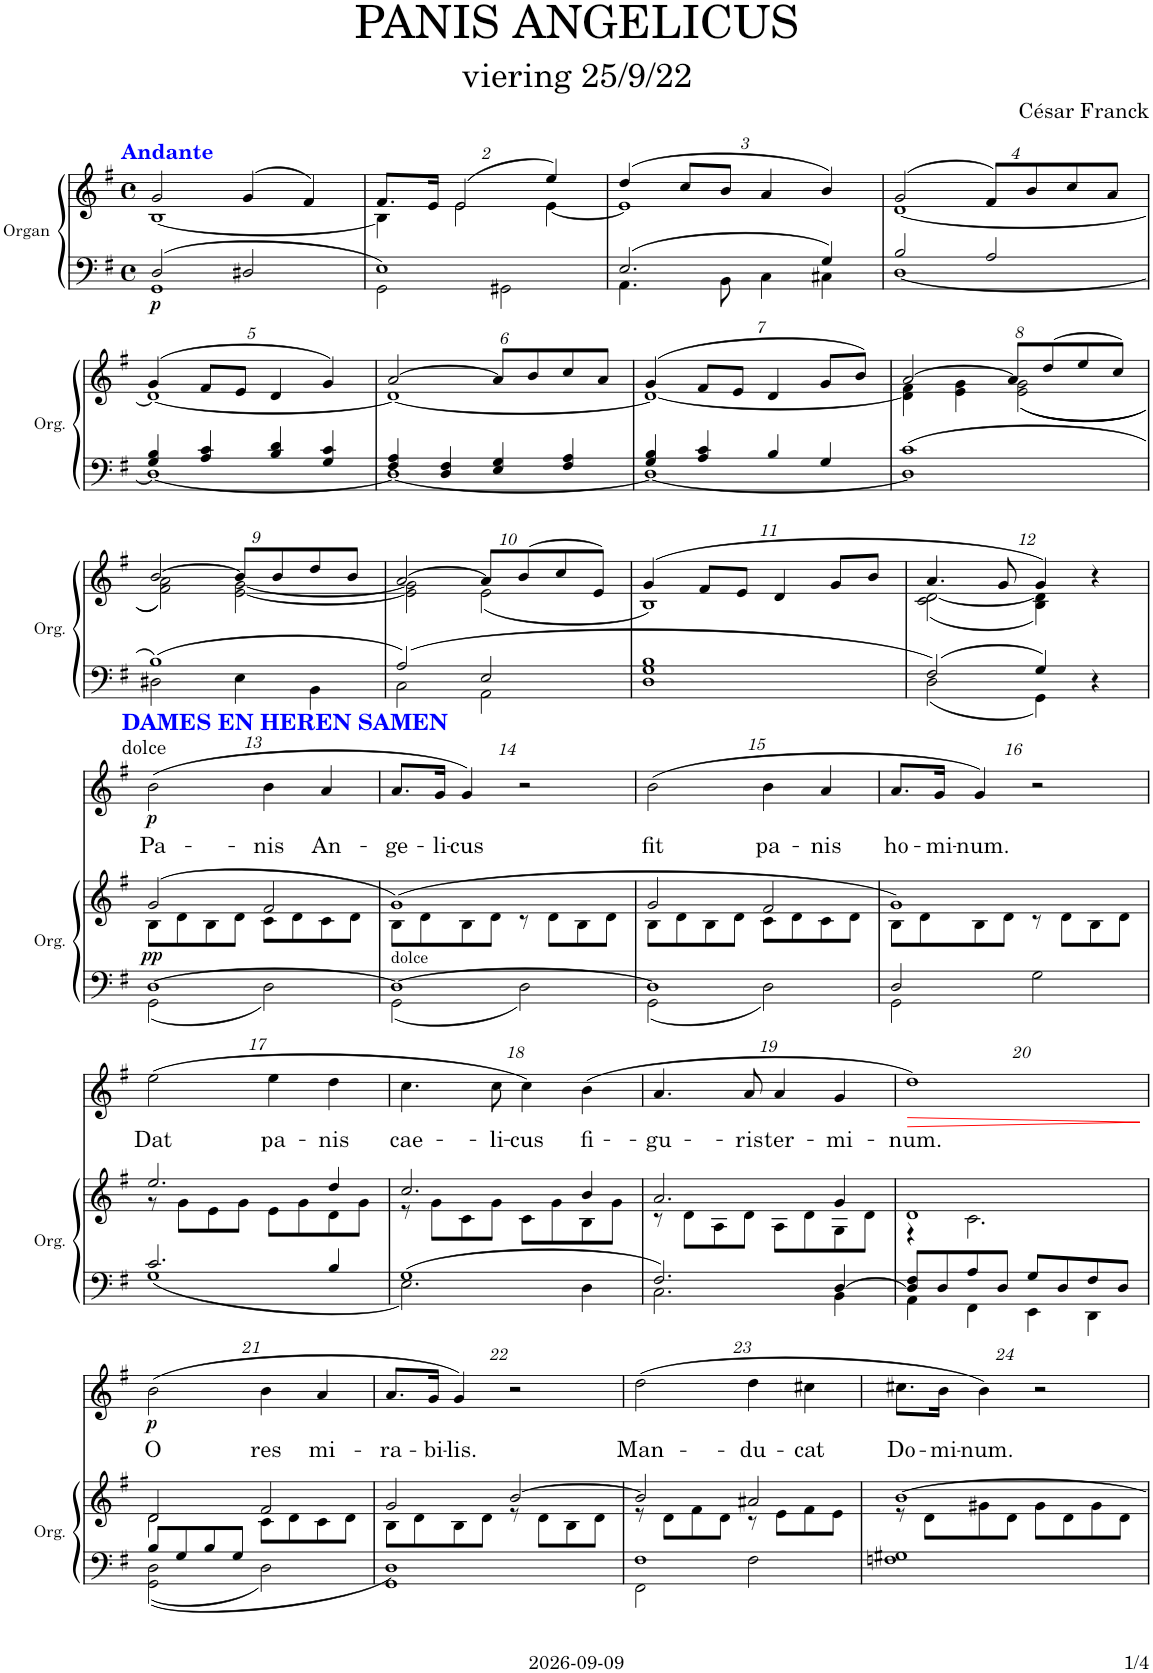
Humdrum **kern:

**kern	**kern	**dynam	**kern	**kern	**kern	**text	**dynam	**kern	**text	**dynam	**kern	**text	**dynam	**kern	**text	**dynam	**kern	**text	**dynam
*part8	*part8	*part8	*part7	*part6	*part5	*part5	*part5	*part4	*part4	*part4	*part3	*part3	*part3	*part2	*part2	*part2	*part1	*part1	*part1
*staff9	*staff8	*staff8/9	*staff7	*staff6	*staff5	*staff5	*staff5	*staff4	*staff4	*staff4	*staff3	*staff3	*staff3	*staff2	*staff2	*staff2	*staff1	*staff1	*staff1
*I"Organ	*	*	*I"HEREN	*I"DAMES	*I"Tenor	*	*	*I"Tenor	*	*	*I"Sopraan	*	*	*I"Soprano	*	*	*I"Stem	*	*
*I'Org.	*	*	*I'HEREN	*I'DAMES	*I'T.	*	*	*I'T.	*	*	*I'Sop.	*	*	*I'S.	*	*	*	*	*
*	*	*	*	*	*stria5	*	*	*stria5	*	*	*stria5	*	*	*stria5	*	*	*	*	*
*clefF4	*clefG2	*	*clefGv2	*clefG2	*clefGv2	*	*	*clefGv2	*	*	*clefG2	*	*	*clefG2	*	*	*clefG2	*	*
*k[f#]	*k[f#]	*	*k[f#]	*k[f#]	*k[f#]	*	*	*k[f#]	*	*	*k[f#]	*	*	*k[f#]	*	*	*k[f#]	*	*
*M4/4	*M4/4	*	*M4/4	*M4/4	*M4/4	*	*	*M4/4	*	*	*M4/4	*	*	*M4/4	*	*	*M4/4	*	*
*met(c)	*met(c)	*	*met(c)	*met(c)	*met(c)	*	*	*met(c)	*	*	*met(c)	*	*	*met(c)	*	*	*met(c)	*	*
=1	=1	=1	=1	=1	=1	=1	=1	=1	=1	=1	=1	=1	=1	=1	=1	=1	=1	=1	=1
*^	*^	*	*	*	*	*	*	*	*	*	*	*	*	*	*	*	*	*	*
!	!	!	!	!	!	!	!	!	!	!	!	!	!	!	!	!	!	!	!LO:TX:a:B:color=#0000FF:t=Andante	!	!
!	!	!	!	!LO:DY:b=2	!	!	!	!	!	!	!	!	!	!	!	!	!	!	!	!	!
2D/	1GG	2g/	[1B	p	1r	1r	1r	.	.	1r	.	.	1r	.	.	1r	.	.	1r	.	.
2D#X/	.	(4g/	.	.	.	.	.	.	.	.	.	.	.	.	.	.	.	.	.	.	.
.	.	4f#/)	.	.	.	.	.	.	.	.	.	.	.	.	.	.	.	.	.	.	.
=2	=2	=2	=2	=2	=2	=2	=2	=2	=2	=2	=2	=2	=2	=2	=2	=2	=2	=2	=2	=2	=2
1E	2GG\	8.f#/L	4B\]	.	1r	1r	1r	.	.	1r	.	.	1r	.	.	1r	.	.	1r	.	.
.	.	16e/Jk	.	.	.	.	.	.	.	.	.	.	.	.	.	.	.	.	.	.	.
.	.	(2e/	2e\	.	.	.	.	.	.	.	.	.	.	.	.	.	.	.	.	.	.
.	2GG#X\	.	.	.	.	.	.	.	.	.	.	.	.	.	.	.	.	.	.	.	.
.	.	4ee/)	[4e\	.	.	.	.	.	.	.	.	.	.	.	.	.	.	.	.	.	.
=3	=3	=3	=3	=3	=3	=3	=3	=3	=3	=3	=3	=3	=3	=3	=3	=3	=3	=3	=3	=3	=3
2.E/	4.AA\	(4dd/	1e]	.	1r	1r	1r	.	.	1r	.	.	1r	.	.	1r	.	.	1r	.	.
.	.	8cc/L	.	.	.	.	.	.	.	.	.	.	.	.	.	.	.	.	.	.	.
.	8BB\	8b/J	.	.	.	.	.	.	.	.	.	.	.	.	.	.	.	.	.	.	.
.	4C\	4a/	.	.	.	.	.	.	.	.	.	.	.	.	.	.	.	.	.	.	.
4G/	4C#X\	4b/)	.	.	.	.	.	.	.	.	.	.	.	.	.	.	.	.	.	.	.
=4	=4	=4	=4	=4	=4	=4	=4	=4	=4	=4	=4	=4	=4	=4	=4	=4	=4	=4	=4	=4	=4
2B/	[1D	(2g/	[1d	.	1r	1r	1r	.	.	1r	.	.	1r	.	.	1r	.	.	1r	.	.
2A/	.	8f#/L)	.	.	.	.	.	.	.	.	.	.	.	.	.	.	.	.	.	.	.
.	.	8b/	.	.	.	.	.	.	.	.	.	.	.	.	.	.	.	.	.	.	.
.	.	8cc/	.	.	.	.	.	.	.	.	.	.	.	.	.	.	.	.	.	.	.
.	.	8a/J	.	.	.	.	.	.	.	.	.	.	.	.	.	.	.	.	.	.	.
!!LO:LB:g=z
=5	=5	=5	=5	=5	=5	=5	=5	=5	=5	=5	=5	=5	=5	=5	=5	=5	=5	=5	=5	=5	=5
4G/ 4B/	1D_	(4g/	1d_	.	1r	1r	1r	.	.	1r	.	.	1r	.	.	1r	.	.	1r	.	.
4A/ 4c/	.	8f#/L	.	.	.	.	.	.	.	.	.	.	.	.	.	.	.	.	.	.	.
.	.	8e/J	.	.	.	.	.	.	.	.	.	.	.	.	.	.	.	.	.	.	.
4B/ 4d/	.	4d/	.	.	.	.	.	.	.	.	.	.	.	.	.	.	.	.	.	.	.
4G/ 4c/	.	4g/)	.	.	.	.	.	.	.	.	.	.	.	.	.	.	.	.	.	.	.
=6	=6	=6	=6	=6	=6	=6	=6	=6	=6	=6	=6	=6	=6	=6	=6	=6	=6	=6	=6	=6	=6
4F#/ 4A/	1D_	[2a/	1d_	.	1r	1r	1r	.	.	1r	.	.	1r	.	.	1r	.	.	1r	.	.
4D/ 4F#/	.	.	.	.	.	.	.	.	.	.	.	.	.	.	.	.	.	.	.	.	.
4E/ 4G/	.	8a/L]	.	.	.	.	.	.	.	.	.	.	.	.	.	.	.	.	.	.	.
.	.	8b/	.	.	.	.	.	.	.	.	.	.	.	.	.	.	.	.	.	.	.
4F#/ 4A/	.	8cc/	.	.	.	.	.	.	.	.	.	.	.	.	.	.	.	.	.	.	.
.	.	8a/J	.	.	.	.	.	.	.	.	.	.	.	.	.	.	.	.	.	.	.
=7	=7	=7	=7	=7	=7	=7	=7	=7	=7	=7	=7	=7	=7	=7	=7	=7	=7	=7	=7	=7	=7
4G/ 4B/	1D_	(4g/	1d_	.	1r	1r	1r	.	.	1r	.	.	1r	.	.	1r	.	.	1r	.	.
4A/ 4c/	.	8f#/L	.	.	.	.	.	.	.	.	.	.	.	.	.	.	.	.	.	.	.
.	.	8e/J	.	.	.	.	.	.	.	.	.	.	.	.	.	.	.	.	.	.	.
4B/	.	4d/	.	.	.	.	.	.	.	.	.	.	.	.	.	.	.	.	.	.	.
4G/	.	8g/L	.	.	.	.	.	.	.	.	.	.	.	.	.	.	.	.	.	.	.
.	.	8b/J)	.	.	.	.	.	.	.	.	.	.	.	.	.	.	.	.	.	.	.
=8	=8	=8	=8	=8	=8	=8	=8	=8	=8	=8	=8	=8	=8	=8	=8	=8	=8	=8	=8	=8	=8
1c	1D]	[2a/	4d\] 4f#\	.	1r	1r	1r	.	.	1r	.	.	1r	.	.	1r	.	.	1r	.	.
.	.	.	4e\ 4g\	.	.	.	.	.	.	.	.	.	.	.	.	.	.	.	.	.	.
.	.	8a/L]	(<(2e\ 2g\	.	.	.	.	.	.	.	.	.	.	.	.	.	.	.	.	.	.
.	.	(8dd/	.	.	.	.	.	.	.	.	.	.	.	.	.	.	.	.	.	.	.
.	.	8ee/	.	.	.	.	.	.	.	.	.	.	.	.	.	.	.	.	.	.	.
.	.	8cc/J)	.	.	.	.	.	.	.	.	.	.	.	.	.	.	.	.	.	.	.
!!LO:LB:g=z
=9	=9	=9	=9	=9	=9	=9	=9	=9	=9	=9	=9	=9	=9	=9	=9	=9	=9	=9	=9	=9	=9
1B	2D#X\	[2b/	2f#\ 2a\))	.	1r	1r	1r	.	.	1r	.	.	1r	.	.	1r	.	.	1r	.	.
.	4E\	8b/L]	[2e\ [2g\	.	.	.	.	.	.	.	.	.	.	.	.	.	.	.	.	.	.
.	.	8b/	.	.	.	.	.	.	.	.	.	.	.	.	.	.	.	.	.	.	.
.	4BB\	8dd/	.	.	.	.	.	.	.	.	.	.	.	.	.	.	.	.	.	.	.
.	.	8b/J	.	.	.	.	.	.	.	.	.	.	.	.	.	.	.	.	.	.	.
=10	=10	=10	=10	=10	=10	=10	=10	=10	=10	=10	=10	=10	=10	=10	=10	=10	=10	=10	=10	=10	=10
2A/	2C\	[2a/	2e\] 2g\]	.	1r	1r	1r	.	.	1r	.	.	1r	.	.	1r	.	.	1r	.	.
2E/	2AA\	8a/L]	(2e\	.	.	.	.	.	.	.	.	.	.	.	.	.	.	.	.	.	.
.	.	(8b/	.	.	.	.	.	.	.	.	.	.	.	.	.	.	.	.	.	.	.
.	.	8cc/	.	.	.	.	.	.	.	.	.	.	.	.	.	.	.	.	.	.	.
.	.	8e/J)	.	.	.	.	.	.	.	.	.	.	.	.	.	.	.	.	.	.	.
=11	=11	=11	=11	=11	=11	=11	=11	=11	=11	=11	=11	=11	=11	=11	=11	=11	=11	=11	=11	=11	=11
1G 1B	1D	(4g/	1B)	.	1r	1r	1r	.	.	1r	.	.	1r	.	.	1r	.	.	1r	.	.
.	.	8f#/L	.	.	.	.	.	.	.	.	.	.	.	.	.	.	.	.	.	.	.
.	.	8e/J	.	.	.	.	.	.	.	.	.	.	.	.	.	.	.	.	.	.	.
.	.	4d/	.	.	.	.	.	.	.	.	.	.	.	.	.	.	.	.	.	.	.
.	.	8g/L	.	.	.	.	.	.	.	.	.	.	.	.	.	.	.	.	.	.	.
.	.	8b/J	.	.	.	.	.	.	.	.	.	.	.	.	.	.	.	.	.	.	.
=12	=12	=12	=12	=12	=12	=12	=12	=12	=12	=12	=12	=12	=12	=12	=12	=12	=12	=12	=12	=12	=12
2F#/	2D\	4.a/	(2c\ [2d\	.	1r	1r	1r	.	.	1r	.	.	1r	.	.	1r	.	.	1r	.	.
.	.	8g/	.	.	.	.	.	.	.	.	.	.	.	.	.	.	.	.	.	.	.
4G/	4GG\	4g/)	4B\ 4d\])	.	.	.	.	.	.	.	.	.	.	.	.	.	.	.	.	.	.
4r	4ryy	4r	4ryy	.	.	.	.	.	.	.	.	.	.	.	.	.	.	.	.	.	.
!!LO:LB:g=z
=13	=13	=13	=13	=13	=13	=13	=13	=13	=13	=13	=13	=13	=13	=13	=13	=13	=13	=13	=13	=13	=13
!	!	!	!	!	!	!	!	!	!	!	!	!	!	!	!	!	!	!	!LO:TX:a:t=dolce	!	!
!	!	!	!	!	!	!	!	!	!	!	!	!	!	!	!	!	!	!	!LO:TX:a:B:color=#0000FF:t=DAMES EN HEREN SAMEN	!	!
!	!	!	!	!	!	!	!	!	!	!	!	!	!	!	!	!LO:TX:a:t=dolce	!	!	!	!	!
!	!	!	!	!	!	!	!	!	!	!	!	!	!LO:TX:a:t=dolce	!	!	!	!	!	!	!	!
!	!	!	!	!	!	!	!	!	!	!LO:TX:a:t=dolce	!	!	!	!	!	!	!	!	!	!	!
!	!	!	!	!	!	!	!LO:TX:a:t=dolce	!	!	!	!	!	!	!	!	!	!	!	!	!	!
!	!	!	!	!LO:DY:a=2	!	!	!	!	!LO:DY:b	!	!	!LO:DY:b	!	!	!LO:DY:b	!	!	!LO:DY:b	!	!LO:LY:b	!LO:DY:b
[1D	2GG\	(2g/	8B\L	pp	1r	1r	(2B	Pa-	p	(2B	Pa-	p	(2b	Pa-	p	(2b	Pa-	p	(2b\	Pa-	p
.	.	.	8d\	.	.	.	.	.	.	.	.	.	.	.	.	.	.	.	.	.	.
.	.	.	8B\	.	.	.	.	.	.	.	.	.	.	.	.	.	.	.	.	.	.
.	.	.	8d\J	.	.	.	.	.	.	.	.	.	.	.	.	.	.	.	.	.	.
!	!	!	!	!	!	!	!	!	!	!	!	!	!	!	!	!	!	!	!	!LO:LY:b	!
.	2D\	2f#/	8c\L	.	.	.	4B	-nis	.	4B	-nis	.	4b	-nis	.	4b	-nis	.	4b\	-nis	.
.	.	.	8d\	.	.	.	.	.	.	.	.	.	.	.	.	.	.	.	.	.	.
!	!	!	!	!	!	!	!	!	!	!	!	!	!	!	!	!	!	!	!	!LO:LY:b	!
.	.	.	8c\	.	.	.	4A	An-	.	4A	An-	.	4a	An-	.	4a	An-	.	4a/	An-	.
.	.	.	8d\J	.	.	.	.	.	.	.	.	.	.	.	.	.	.	.	.	.	.
=14	=14	=14	=14	=14	=14	=14	=14	=14	=14	=14	=14	=14	=14	=14	=14	=14	=14	=14	=14	=14	=14
!LO:TX:a:t=dolce	!	!	!	!	!	!	!	!	!	!	!	!	!	!	!	!	!	!	!	!	!
!	!	!	!	!	!	!	!	!	!	!	!	!	!	!	!	!	!	!	!	!LO:LY:b	!
1D_	2GG\	(1g)	8B\L	.	1r	1r	8.A/L	-ge-	.	8.A/L	-ge-	.	8.a/L	-ge-	.	8.a/L	-ge-	.	8.a/L	-ge-	.
.	.	.	8d\	.	.	.	.	.	.	.	.	.	.	.	.	.	.	.	.	.	.
!	!	!	!	!	!	!	!	!	!	!	!	!	!	!	!	!	!	!	!	!LO:LY:b	!
.	.	.	.	.	.	.	16G/Jk	-li-	.	16G/Jk	-li-	.	16g/Jk	-li-	.	16g/Jk	-li-	.	16g/Jk	-li-	.
!	!	!	!	!	!	!	!	!	!	!	!	!	!	!	!	!	!	!	!	!LO:LY:b	!
.	.	.	8B\	.	.	.	4G)	-cus	.	4G)	-cus	.	4g)	-cus	.	4g)	-cus	.	4g/)	-cus	.
.	.	.	8d\J	.	.	.	.	.	.	.	.	.	.	.	.	.	.	.	.	.	.
.	2D\	.	8r	.	.	.	2r	.	.	2r	.	.	2r	.	.	2r	.	.	2r	.	.
.	.	.	8d\L	.	.	.	.	.	.	.	.	.	.	.	.	.	.	.	.	.	.
.	.	.	8B\	.	.	.	.	.	.	.	.	.	.	.	.	.	.	.	.	.	.
.	.	.	8d\J	.	.	.	.	.	.	.	.	.	.	.	.	.	.	.	.	.	.
=15	=15	=15	=15	=15	=15	=15	=15	=15	=15	=15	=15	=15	=15	=15	=15	=15	=15	=15	=15	=15	=15
!	!	!	!	!	!	!	!	!	!	!	!	!	!	!	!	!	!	!	!	!LO:LY:b	!
1D]	2GG\	2g/	8B\L	.	1r	1r	(2B	fit	.	(2B	fit	.	(2b	fit	.	(2b	fit	.	(2b\	fit	.
.	.	.	8d\	.	.	.	.	.	.	.	.	.	.	.	.	.	.	.	.	.	.
.	.	.	8B\	.	.	.	.	.	.	.	.	.	.	.	.	.	.	.	.	.	.
.	.	.	8d\J	.	.	.	.	.	.	.	.	.	.	.	.	.	.	.	.	.	.
!	!	!	!	!	!	!	!	!	!	!	!	!	!	!	!	!	!	!	!	!LO:LY:b	!
.	2D\	2f#/	8c\L	.	.	.	4B	pa-	.	4B	pa-	.	4b	pa-	.	4b	pa-	.	4b\	pa-	.
.	.	.	8d\	.	.	.	.	.	.	.	.	.	.	.	.	.	.	.	.	.	.
!	!	!	!	!	!	!	!	!	!	!	!	!	!	!	!	!	!	!	!	!LO:LY:b	!
.	.	.	8c\	.	.	.	4A	-nis	.	4A	-nis	.	4a	-nis	.	4a	-nis	.	4a/	-nis	.
.	.	.	8d\J	.	.	.	.	.	.	.	.	.	.	.	.	.	.	.	.	.	.
=16	=16	=16	=16	=16	=16	=16	=16	=16	=16	=16	=16	=16	=16	=16	=16	=16	=16	=16	=16	=16	=16
!	!	!	!	!	!	!	!	!	!	!	!	!	!	!	!	!	!	!	!	!LO:LY:b	!
2D/	2GG\	1g)	8B\L	.	1r	1r	8.A/L	ho-	.	8.A/L	ho-	.	8.a/L	ho-	.	8.a/L	ho-	.	8.a/L	ho-	.
.	.	.	8d\	.	.	.	.	.	.	.	.	.	.	.	.	.	.	.	.	.	.
!	!	!	!	!	!	!	!	!	!	!	!	!	!	!	!	!	!	!	!	!LO:LY:b	!
.	.	.	.	.	.	.	16G/Jk	-mi-	.	16G/Jk	-mi-	.	16g/Jk	-mi-	.	16g/Jk	-mi-	.	16g/Jk	-mi-	.
!	!	!	!	!	!	!	!	!	!	!	!	!	!	!	!	!	!	!	!	!LO:LY:b	!
.	.	.	8B\	.	.	.	4G)	-num.	.	4G)	-num.	.	4g)	-num.	.	4g)	-num.	.	4g/)	-num.	.
.	.	.	8d\J	.	.	.	.	.	.	.	.	.	.	.	.	.	.	.	.	.	.
2G\	2ryy	.	8r	.	.	.	2r	.	.	2r	.	.	2r	.	.	2r	.	.	2r	.	.
.	.	.	8d\L	.	.	.	.	.	.	.	.	.	.	.	.	.	.	.	.	.	.
.	.	.	8B\	.	.	.	.	.	.	.	.	.	.	.	.	.	.	.	.	.	.
.	.	.	8d\J	.	.	.	.	.	.	.	.	.	.	.	.	.	.	.	.	.	.
!!LO:LB:g=z
=17	=17	=17	=17	=17	=17	=17	=17	=17	=17	=17	=17	=17	=17	=17	=17	=17	=17	=17	=17	=17	=17
!	!	!	!	!	!	!	!	!	!	!	!	!	!	!	!	!	!	!	!	!LO:LY:b	!
2.c/	1G	2.ee/	8r	.	1r	1r	(2e	Dat	.	(2e	Dat	.	(2ee	Dat	.	(2ee	Dat	.	(2ee\	Dat	.
.	.	.	8g\L	.	.	.	.	.	.	.	.	.	.	.	.	.	.	.	.	.	.
.	.	.	8e\	.	.	.	.	.	.	.	.	.	.	.	.	.	.	.	.	.	.
.	.	.	8g\J	.	.	.	.	.	.	.	.	.	.	.	.	.	.	.	.	.	.
!	!	!	!	!	!	!	!	!	!	!	!	!	!	!	!	!	!	!	!	!LO:LY:b	!
.	.	.	8e\L	.	.	.	4e	pa-	.	4e	pa-	.	4ee	pa-	.	4ee	pa-	.	4ee\	pa-	.
.	.	.	8g\	.	.	.	.	.	.	.	.	.	.	.	.	.	.	.	.	.	.
!	!	!	!	!	!	!	!	!	!	!	!	!	!	!	!	!	!	!	!	!LO:LY:b	!
4B/	.	4dd/	8d\	.	.	.	4d	-nis	.	4d	-nis	.	4dd	-nis	.	4dd	-nis	.	4dd\	-nis	.
.	.	.	8g\J	.	.	.	.	.	.	.	.	.	.	.	.	.	.	.	.	.	.
=18	=18	=18	=18	=18	=18	=18	=18	=18	=18	=18	=18	=18	=18	=18	=18	=18	=18	=18	=18	=18	=18
!	!	!	!	!	!	!	!	!	!	!	!	!	!	!	!	!	!	!	!	!LO:LY:b	!
1G	2.E\	2.cc/	8r	.	1r	1r	4.c	cae-	.	4.c	cae-	.	4.cc	cae-	.	4.cc	cae-	.	4.cc\	cae-	.
.	.	.	8g\L	.	.	.	.	.	.	.	.	.	.	.	.	.	.	.	.	.	.
.	.	.	8c\	.	.	.	.	.	.	.	.	.	.	.	.	.	.	.	.	.	.
!	!	!	!	!	!	!	!	!	!	!	!	!	!	!	!	!	!	!	!	!LO:LY:b	!
.	.	.	8g\J	.	.	.	8c	-li-	.	8c	-li-	.	8cc	-li-	.	8cc	-li-	.	8cc\	-li-	.
!	!	!	!	!	!	!	!	!	!	!	!	!	!	!	!	!	!	!	!	!LO:LY:b	!
.	.	.	8c\L	.	.	.	4c)	-cus	.	4c)	-cus	.	4cc)	-cus	.	4cc)	-cus	.	4cc\)	-cus	.
.	.	.	8g\	.	.	.	.	.	.	.	.	.	.	.	.	.	.	.	.	.	.
!	!	!	!	!	!	!	!	!	!	!	!	!	!	!	!	!	!	!	!	!LO:LY:b	!
.	4D\	4b/	8B\	.	.	.	(4B	fi-	.	(4B	fi-	.	(4b	fi-	.	(4b	fi-	.	(4b\	fi-	.
.	.	.	8g\J	.	.	.	.	.	.	.	.	.	.	.	.	.	.	.	.	.	.
=19	=19	=19	=19	=19	=19	=19	=19	=19	=19	=19	=19	=19	=19	=19	=19	=19	=19	=19	=19	=19	=19
!	!	!	!	!	!	!	!	!	!	!	!	!	!	!	!	!	!	!	!	!LO:LY:b	!
2.F#/	2.C\	2.a/	8r	.	1r	1r	4.A	-gu-	.	4.A	-gu-	.	4.a	-gu-	.	4.a	-gu-	.	4.a/	-gu-	.
.	.	.	8d\L	.	.	.	.	.	.	.	.	.	.	.	.	.	.	.	.	.	.
.	.	.	8A\	.	.	.	.	.	.	.	.	.	.	.	.	.	.	.	.	.	.
!	!	!	!	!	!	!	!	!	!	!	!	!	!	!	!	!	!	!	!	!LO:LY:b	!
.	.	.	8d\J	.	.	.	8A	-ris	.	8A	-ris	.	8a	-ris	.	8a	-ris	.	8a/	-ris	.
!	!	!	!	!	!	!	!	!	!	!	!	!	!	!	!	!	!	!	!	!LO:LY:b	!
.	.	.	8A\L	.	.	.	4A	ter-	.	4A	ter-	.	4a	ter-	.	4a	ter-	.	4a/	ter-	.
.	.	.	8d\	.	.	.	.	.	.	.	.	.	.	.	.	.	.	.	.	.	.
!	!	!	!	!	!	!	!	!	!	!	!	!	!	!	!	!	!	!	!	!LO:LY:b	!
[4D/	4BB\	4g/	8G\	.	.	.	4G	-mi-	.	4G	-mi-	.	4g	-mi-	.	4g	-mi-	.	4g/	-mi-	.
.	.	.	8d\J	.	.	.	.	.	.	.	.	.	.	.	.	.	.	.	.	.	.
=20	=20	=20	=20	=20	=20	=20	=20	=20	=20	=20	=20	=20	=20	=20	=20	=20	=20	=20	=20	=20	=20
!	!	!	!	!	!	!	!	!	!LO:HP:b	!	!	!LO:HP:b	!	!	!LO:HP:b	!	!	!LO:HP:b	!	!LO:LY:b	!LO:HP:b
8D/] 8F#/L	4AA\	1d	4r	.	1r	1r	1d)	-num.	>	1d)	-num.	>	1dd)	-num.	>	1dd)	-num.	>	1dd)	-num.	>
8D/	.	.	.	.	.	.	.	.	.	.	.	.	.	.	.	.	.	.	.	.	.
8A/	4FF#\	.	2.c\	.	.	.	.	.	.	.	.	.	.	.	.	.	.	.	.	.	.
8D/J	.	.	.	.	.	.	.	.	.	.	.	.	.	.	.	.	.	.	.	.	.
8G/L	4EE\	.	.	.	.	.	.	.	.	.	.	.	.	.	.	.	.	.	.	.	.
8D/	.	.	.	.	.	.	.	.	.	.	.	.	.	.	.	.	.	.	.	.	.
8F#/	4DD\	.	.	.	.	.	.	.	.	.	.	.	.	.	.	.	.	.	.	.	.
8D/J	.	.	.	.	.	.	.	.	.	.	.	.	.	.	.	.	.	.	.	.	.
*v	*v	*	*	*	*	*	*	*	*	*	*	*	*	*	*	*	*	*	*	*	*
*	*v	*v	*	*	*	*	*	*	*	*	*	*	*	*	*	*	*	*	*	*
.	.	.	.	.	.	.	]	.	.	]	.	.	]	.	.	]	.	.	]
!!LO:LB:g=z
=21	=21	=21	=21	=21	=21	=21	=21	=21	=21	=21	=21	=21	=21	=21	=21	=21	=21	=21	=21
*^	*^	*	*	*	*	*	*	*	*	*	*	*	*	*	*	*	*	*	*
!	!	!	!	!	!	!	!	!	!LO:DY:b	!	!	!LO:DY:b	!	!	!LO:DY:b	!	!	!LO:DY:b	!	!LO:LY:b	!LO:DY:b
8B/L	2GG\ 2D\	2d/	2d\	.	1r	1r	(2B	O	p	(2B	O	p	(2b	O	p	(2b	O	p	(2b\	O	p
8G/	.	.	.	.	.	.	.	.	.	.	.	.	.	.	.	.	.	.	.	.	.
8B/	.	.	.	.	.	.	.	.	.	.	.	.	.	.	.	.	.	.	.	.	.
8G/J	.	.	.	.	.	.	.	.	.	.	.	.	.	.	.	.	.	.	.	.	.
!	!	!	!	!	!	!	!	!	!	!	!	!	!	!	!	!	!	!	!	!LO:LY:b	!
2ryy	2D\	2f#/	8c\L	.	.	.	4B	res	.	4B	res	.	4b	res	.	4b	res	.	4b\	res	.
.	.	.	8d\	.	.	.	.	.	.	.	.	.	.	.	.	.	.	.	.	.	.
!	!	!	!	!	!	!	!	!	!	!	!	!	!	!	!	!	!	!	!	!LO:LY:b	!
.	.	.	8c\	.	.	.	4A	mi-	.	4A	mi-	.	4a	mi-	.	4a	mi-	.	4a/	mi-	.
.	.	.	8d\J	.	.	.	.	.	.	.	.	.	.	.	.	.	.	.	.	.	.
=22	=22	=22	=22	=22	=22	=22	=22	=22	=22	=22	=22	=22	=22	=22	=22	=22	=22	=22	=22	=22	=22
!	!	!	!	!	!	!	!	!	!	!	!	!	!	!	!	!	!	!	!	!LO:LY:b	!
1GG	1D	2g/	8B\L	.	1r	1r	8.A/L	-ra-	.	8.A/L	-ra-	.	8.a/L	-ra-	.	8.a/L	-ra-	.	8.a/L	-ra-	.
.	.	.	8d\	.	.	.	.	.	.	.	.	.	.	.	.	.	.	.	.	.	.
!	!	!	!	!	!	!	!	!	!	!	!	!	!	!	!	!	!	!	!	!LO:LY:b	!
.	.	.	.	.	.	.	16G/Jk	-bi-	.	16G/Jk	-bi-	.	16g/Jk	-bi-	.	16g/Jk	-bi-	.	16g/Jk	-bi-	.
!	!	!	!	!	!	!	!	!	!	!	!	!	!	!	!	!	!	!	!	!LO:LY:b	!
.	.	.	8B\	.	.	.	4G)	-lis.	.	4G)	-lis.	.	4g)	-lis.	.	4g)	-lis.	.	4g/)	-lis.	.
.	.	.	8d\J	.	.	.	.	.	.	.	.	.	.	.	.	.	.	.	.	.	.
.	.	[2b/	8r	.	.	.	2r	.	.	2r	.	.	2r	.	.	2r	.	.	2r	.	.
.	.	.	8d\L	.	.	.	.	.	.	.	.	.	.	.	.	.	.	.	.	.	.
.	.	.	8B\	.	.	.	.	.	.	.	.	.	.	.	.	.	.	.	.	.	.
.	.	.	8d\J	.	.	.	.	.	.	.	.	.	.	.	.	.	.	.	.	.	.
=23	=23	=23	=23	=23	=23	=23	=23	=23	=23	=23	=23	=23	=23	=23	=23	=23	=23	=23	=23	=23	=23
!	!	!	!	!	!	!	!	!	!	!	!	!	!	!	!	!	!	!	!	!LO:LY:b	!
1F#	2FF#\	2b/]	8r	.	1r	1r	(2d	Man-	.	(2d	Man-	.	(2dd	Man-	.	(2dd	Man-	.	(2dd\	Man-	.
.	.	.	8d\L	.	.	.	.	.	.	.	.	.	.	.	.	.	.	.	.	.	.
.	.	.	8f#\	.	.	.	.	.	.	.	.	.	.	.	.	.	.	.	.	.	.
.	.	.	8d\J	.	.	.	.	.	.	.	.	.	.	.	.	.	.	.	.	.	.
!	!	!	!	!	!	!	!	!	!	!	!	!	!	!	!	!	!	!	!	!LO:LY:b	!
.	2F#\	2a#X/	8r	.	.	.	4d	-du-	.	4d	-du-	.	4dd	-du-	.	4dd	-du-	.	4dd\	-du-	.
.	.	.	8e\L	.	.	.	.	.	.	.	.	.	.	.	.	.	.	.	.	.	.
!	!	!	!	!	!	!	!	!	!	!	!	!	!	!	!	!	!	!	!	!LO:LY:b	!
.	.	.	8f#\	.	.	.	4d-X	-cat	.	4d-X	-cat	.	4cc#X	-cat	.	4cc#X	-cat	.	4cc#X\	-cat	.
.	.	.	8e\J	.	.	.	.	.	.	.	.	.	.	.	.	.	.	.	.	.	.
*v	*v	*	*	*	*	*	*	*	*	*	*	*	*	*	*	*	*	*	*	*	*
=24	=24	=24	=24	=24	=24	=24	=24	=24	=24	=24	=24	=24	=24	=24	=24	=24	=24	=24	=24	=24
!	!	!	!	!	!	!	!	!	!	!	!	!	!	!	!	!	!	!	!LO:LY:b	!
1Fn 1G#X	[1b	8r	.	1r	1r	8.d-X\L	Do-	.	8.d-X\L	Do-	.	8.cc#X\L	Do-	.	8.cc#X\L	Do-	.	8.cc#X\L	Do-	.
.	.	8d\L	.	.	.	.	.	.	.	.	.	.	.	.	.	.	.	.	.	.
!	!	!	!	!	!	!	!	!	!	!	!	!	!	!	!	!	!	!	!LO:LY:b	!
.	.	.	.	.	.	16B\Jk	-mi-	.	16B\Jk	-mi-	.	16b\Jk	-mi-	.	16b\Jk	-mi-	.	16b\Jk	-mi-	.
!	!	!	!	!	!	!	!	!	!	!	!	!	!	!	!	!	!	!	!LO:LY:b	!
.	.	8g#X\	.	.	.	4B)	-num.	.	4B)	-num.	.	4b)	-num.	.	4b)	-num.	.	4b\)	-num.	.
.	.	8d\J	.	.	.	.	.	.	.	.	.	.	.	.	.	.	.	.	.	.
.	.	8g#\L	.	.	.	2r	.	.	2r	.	.	2r	.	.	2r	.	.	2r	.	.
.	.	8d\	.	.	.	.	.	.	.	.	.	.	.	.	.	.	.	.	.	.
.	.	8g#\	.	.	.	.	.	.	.	.	.	.	.	.	.	.	.	.	.	.
.	.	8d\J	.	.	.	.	.	.	.	.	.	.	.	.	.	.	.	.	.	.
*	*v	*v	*	*	*	*	*	*	*	*	*	*	*	*	*	*	*	*	*	*
=	=	=	=	=	=	=	=	=	=	=	=	=	=	=	=	=	=	=	=
*-	*-	*-	*-	*-	*-	*-	*-	*-	*-	*-	*-	*-	*-	*-	*-	*-	*-	*-	*-
